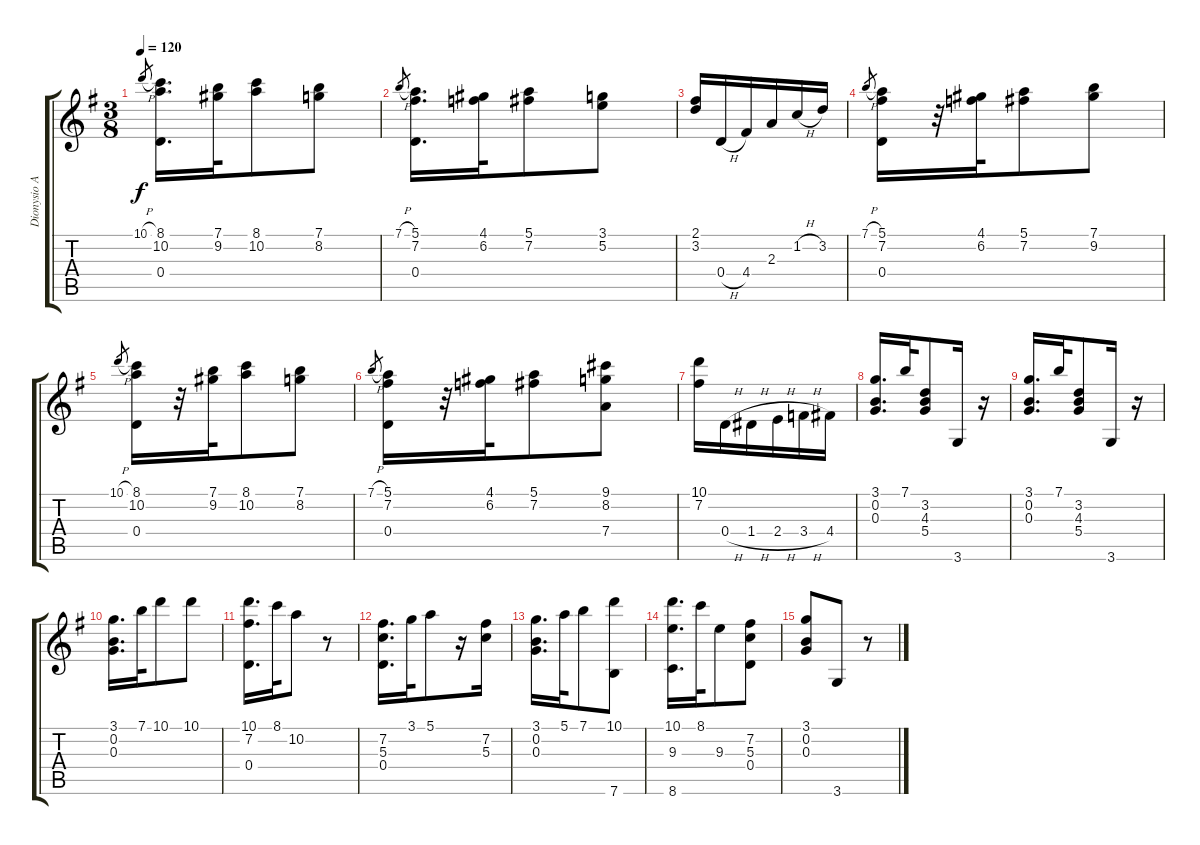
\track ("Dionysio Aguado" "Dionysio A") {instrument acousticguitarnylon}
\staff {score tabs}
\tuning (E4 B3 G3 D3 A2 E2) {hide}
\ts (3 8)
\tempo 120
\clef g2
\ks g
10.1{h}.8{gr dy f} (8.1 10.2 0.4).16{d} (7.1 9.2).32 (8.1 10.2).8 (7.1 8.2).8 |
7.1{h}.8{gr} (5.1 7.2 0.4).16{d} (4.1 6.2).32 (5.1 7.2).8 (3.1 5.2).8 |
(2.1 3.2).16 0.4{h}.16 4.4.16 2.3.16 1.2{h}.16 3.2.16 |
7.1{h}.8{gr} (5.1 7.2 0.4).16 r.32 (4.1 6.2).32 (5.1 7.2).8 (7.1 9.2).8 |
10.1{h}.8{gr} (8.1 10.2 0.4).16 r.32 (7.1 9.2).32 (8.1 10.2).8 (7.1 8.2).8 |
7.1{h}.8{gr} (5.1 7.2 0.4).16 r.32 (4.1 6.2).32 (5.1 7.2).8 (9.1 8.2 7.4).8 |
(10.1 7.2).16 0.4{h}.16 1.4{h}.16 2.4{h}.16 3.4{h}.16 4.4.16 |
(3.1 0.2 0.3).16{d} 7.1.32 (3.2 4.3 5.4).8 3.6.16 r.16 |
(3.1 0.2 0.3).16{d} 7.1.32 (3.2 4.3 5.4).8 3.6.16 r.16 |
(3.1 0.2 0.3).16{d} 7.1.32 10.1.8 10.1.8 |
(10.1 7.2 0.4).16{d} 8.1.32 10.2.8 r.8 |
(7.2 5.3 0.4).16{d} 3.1.32 5.1.8 r.16 (7.2 5.3).16 |
(3.1 0.2 0.3).16{d} 5.1.32 7.1.8 (10.1 7.6).8 |
(10.1 9.3 8.6).16{d} 8.1.32 9.3.8 (7.2 5.3 0.4).8 |
(3.1 0.2 0.3).8 3.6.8 r.8
